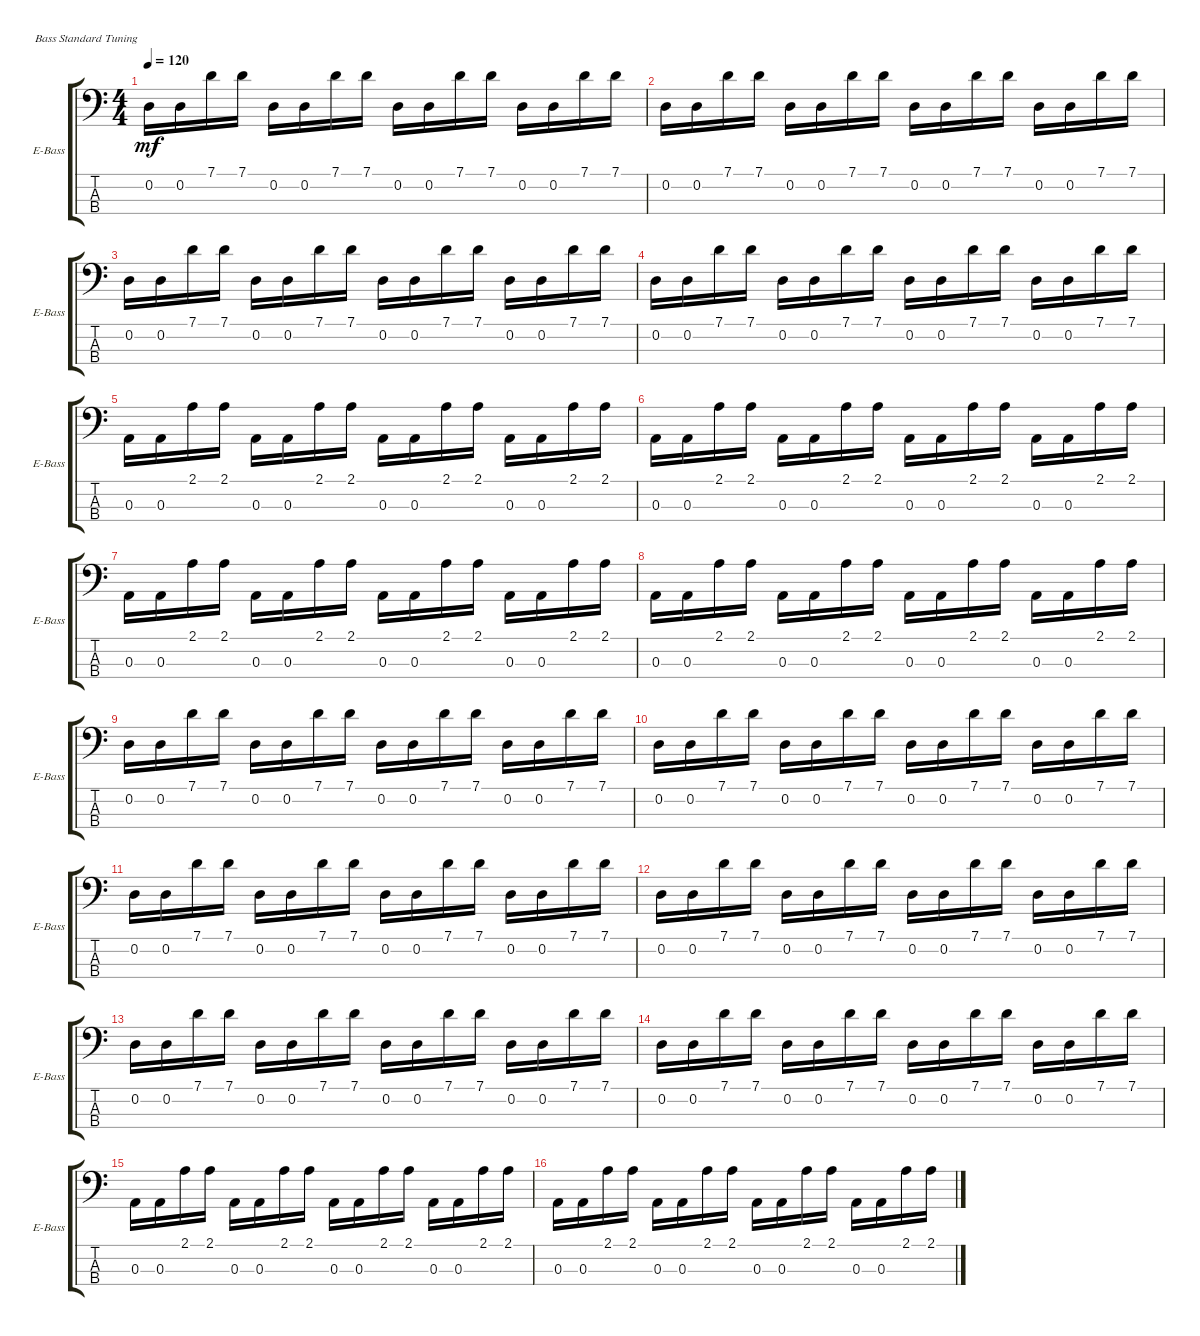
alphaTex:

\bracketExtendMode groupsimilarinstruments
\singleTrackTrackNamePolicy allsystems
\multiTrackTrackNamePolicy allsystems
\firstSystemTrackNameOrientation horizontal
\otherSystemsTrackNameOrientation horizontal
\track ("Bass" "E-Bass") {instrument electricbassfinger}
\staff {score tabs}
\tuning (G2 D2 A1 E1)
\ts (4 4)
\tempo 120
\clef f4
\ks c
0.2.16{dy mf} 0.2.16 7.1.16 7.1.16 0.2.16 0.2.16 7.1.16 7.1.16 0.2.16 0.2.16 7.1.16 7.1.16 0.2.16 0.2.16 7.1.16 7.1.16 |
0.2.16 0.2.16 7.1.16 7.1.16 0.2.16 0.2.16 7.1.16 7.1.16 0.2.16 0.2.16 7.1.16 7.1.16 0.2.16 0.2.16 7.1.16 7.1.16 |
0.2.16 0.2.16 7.1.16 7.1.16 0.2.16 0.2.16 7.1.16 7.1.16 0.2.16 0.2.16 7.1.16 7.1.16 0.2.16 0.2.16 7.1.16 7.1.16 |
0.2.16 0.2.16 7.1.16 7.1.16 0.2.16 0.2.16 7.1.16 7.1.16 0.2.16 0.2.16 7.1.16 7.1.16 0.2.16 0.2.16 7.1.16 7.1.16 |
0.3.16 0.3.16 2.1.16 2.1.16 0.3.16 0.3.16 2.1.16 2.1.16 0.3.16 0.3.16 2.1.16 2.1.16 0.3.16 0.3.16 2.1.16 2.1.16 |
0.3.16 0.3.16 2.1.16 2.1.16 0.3.16 0.3.16 2.1.16 2.1.16 0.3.16 0.3.16 2.1.16 2.1.16 0.3.16 0.3.16 2.1.16 2.1.16 |
0.3.16 0.3.16 2.1.16 2.1.16 0.3.16 0.3.16 2.1.16 2.1.16 0.3.16 0.3.16 2.1.16 2.1.16 0.3.16 0.3.16 2.1.16 2.1.16 |
0.3.16 0.3.16 2.1.16 2.1.16 0.3.16 0.3.16 2.1.16 2.1.16 0.3.16 0.3.16 2.1.16 2.1.16 0.3.16 0.3.16 2.1.16 2.1.16 |
0.2.16 0.2.16 7.1.16 7.1.16 0.2.16 0.2.16 7.1.16 7.1.16 0.2.16 0.2.16 7.1.16 7.1.16 0.2.16 0.2.16 7.1.16 7.1.16 |
0.2.16 0.2.16 7.1.16 7.1.16 0.2.16 0.2.16 7.1.16 7.1.16 0.2.16 0.2.16 7.1.16 7.1.16 0.2.16 0.2.16 7.1.16 7.1.16 |
0.2.16 0.2.16 7.1.16 7.1.16 0.2.16 0.2.16 7.1.16 7.1.16 0.2.16 0.2.16 7.1.16 7.1.16 0.2.16 0.2.16 7.1.16 7.1.16 |
0.2.16 0.2.16 7.1.16 7.1.16 0.2.16 0.2.16 7.1.16 7.1.16 0.2.16 0.2.16 7.1.16 7.1.16 0.2.16 0.2.16 7.1.16 7.1.16 |
0.2.16 0.2.16 7.1.16 7.1.16 0.2.16 0.2.16 7.1.16 7.1.16 0.2.16 0.2.16 7.1.16 7.1.16 0.2.16 0.2.16 7.1.16 7.1.16 |
0.2.16 0.2.16 7.1.16 7.1.16 0.2.16 0.2.16 7.1.16 7.1.16 0.2.16 0.2.16 7.1.16 7.1.16 0.2.16 0.2.16 7.1.16 7.1.16 |
0.3.16 0.3.16 2.1.16 2.1.16 0.3.16 0.3.16 2.1.16 2.1.16 0.3.16 0.3.16 2.1.16 2.1.16 0.3.16 0.3.16 2.1.16 2.1.16 |
0.3.16 0.3.16 2.1.16 2.1.16 0.3.16 0.3.16 2.1.16 2.1.16 0.3.16 0.3.16 2.1.16 2.1.16 0.3.16 0.3.16 2.1.16 2.1.16
